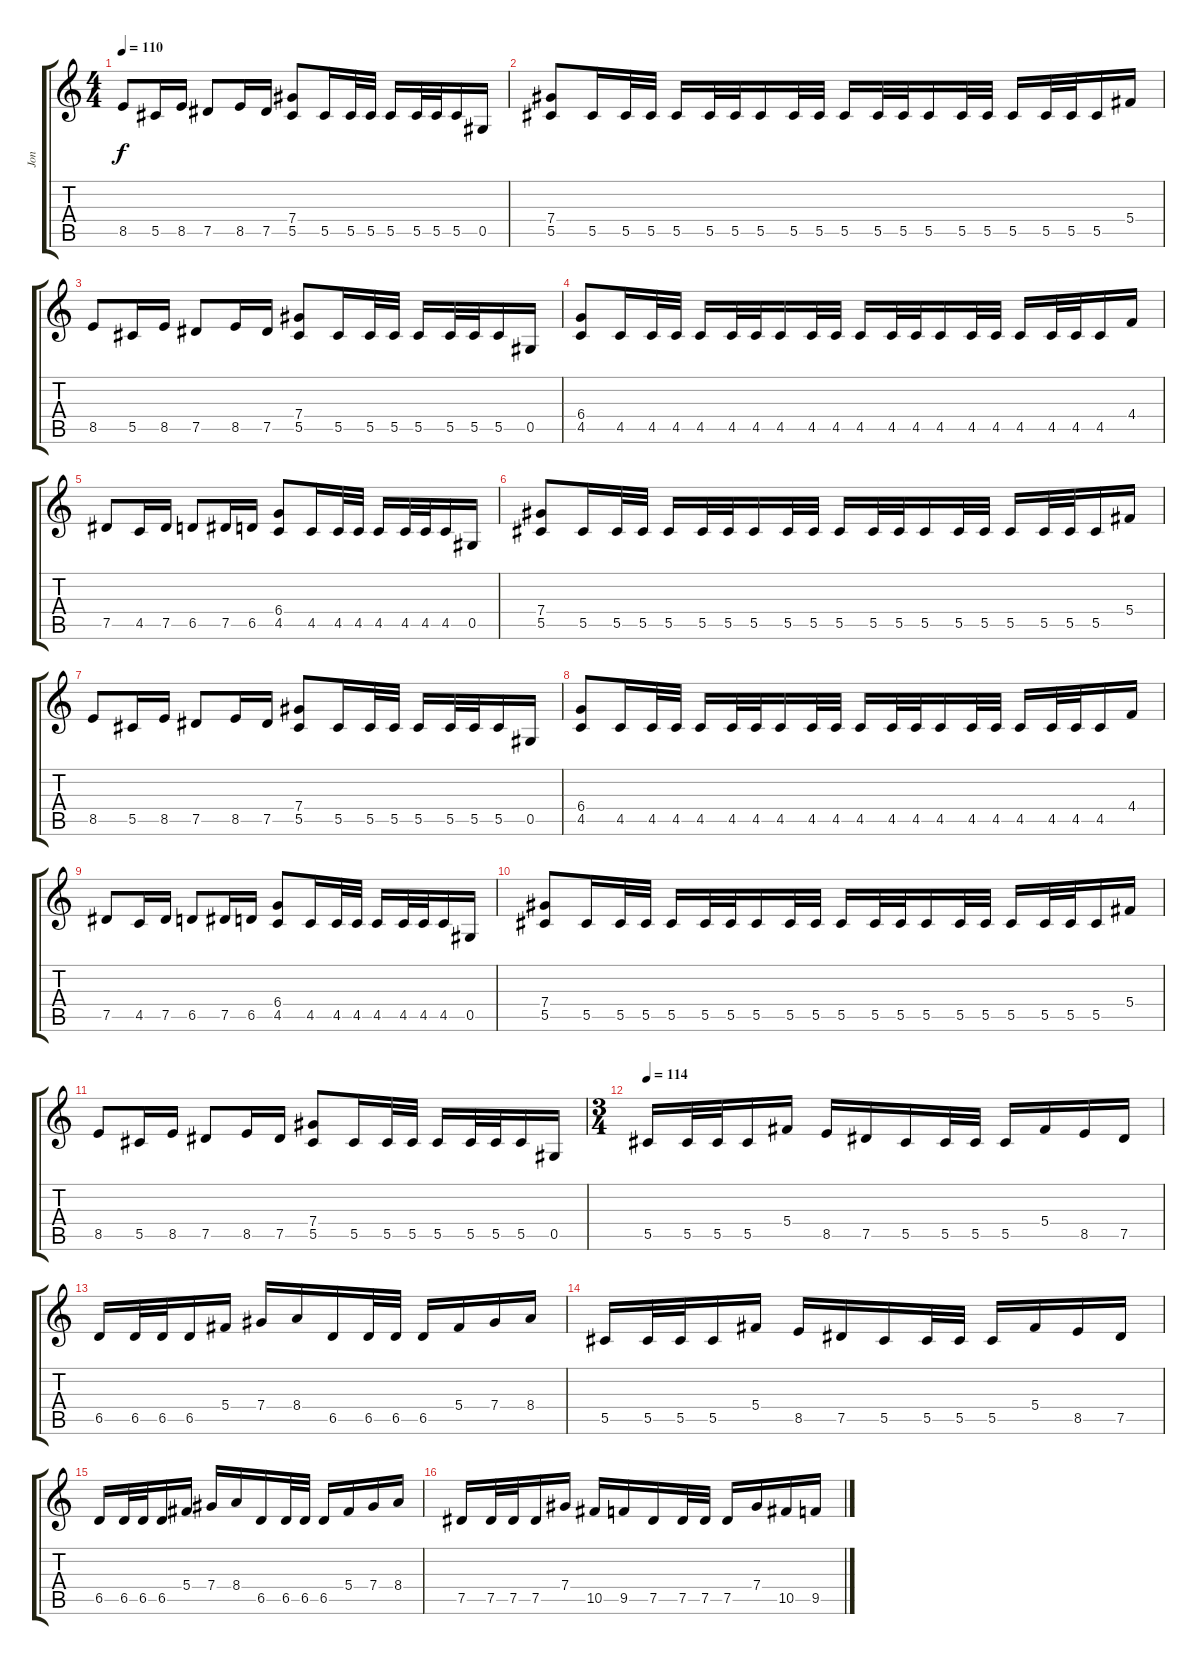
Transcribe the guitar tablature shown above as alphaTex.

\track ("Jon" "Jon") {instrument distortionguitar}
\staff {score tabs}
\tuning (Eb4 Bb3 Gb3 Db3 Ab2 Eb2) {hide}
\ts (4 4)
\tempo 110
\clef g2
\ks c
8.5.8{dy f} 5.5.16 8.5.16 7.5.8 8.5.16 7.5.16 (7.4 5.5).8 5.5.16 5.5.32 5.5.32 5.5.16 5.5.32 5.5.32 5.5.16 0.5.16 |
(7.4 5.5).8 5.5.16 5.5.32 5.5.32 5.5.16 5.5.32 5.5.32 5.5.16 5.5.32 5.5.32 5.5.16 5.5.32 5.5.32 5.5.16 5.5.32 5.5.32 5.5.16 5.5.32 5.5.32 5.5.16 5.4.16 |
8.5.8 5.5.16 8.5.16 7.5.8 8.5.16 7.5.16 (7.4 5.5).8 5.5.16 5.5.32 5.5.32 5.5.16 5.5.32 5.5.32 5.5.16 0.5.16 |
(6.4 4.5).8 4.5.16 4.5.32 4.5.32 4.5.16 4.5.32 4.5.32 4.5.16 4.5.32 4.5.32 4.5.16 4.5.32 4.5.32 4.5.16 4.5.32 4.5.32 4.5.16 4.5.32 4.5.32 4.5.16 4.4.16 |
7.5.8 4.5.16 7.5.16 6.5.8 7.5.16 6.5.16 (6.4 4.5).8 4.5.16 4.5.32 4.5.32 4.5.16 4.5.32 4.5.32 4.5.16 0.5.16 |
(7.4 5.5).8 5.5.16 5.5.32 5.5.32 5.5.16 5.5.32 5.5.32 5.5.16 5.5.32 5.5.32 5.5.16 5.5.32 5.5.32 5.5.16 5.5.32 5.5.32 5.5.16 5.5.32 5.5.32 5.5.16 5.4.16 |
8.5.8 5.5.16 8.5.16 7.5.8 8.5.16 7.5.16 (7.4 5.5).8 5.5.16 5.5.32 5.5.32 5.5.16 5.5.32 5.5.32 5.5.16 0.5.16 |
(6.4 4.5).8 4.5.16 4.5.32 4.5.32 4.5.16 4.5.32 4.5.32 4.5.16 4.5.32 4.5.32 4.5.16 4.5.32 4.5.32 4.5.16 4.5.32 4.5.32 4.5.16 4.5.32 4.5.32 4.5.16 4.4.16 |
7.5.8 4.5.16 7.5.16 6.5.8 7.5.16 6.5.16 (6.4 4.5).8 4.5.16 4.5.32 4.5.32 4.5.16 4.5.32 4.5.32 4.5.16 0.5.16 |
(7.4 5.5).8 5.5.16 5.5.32 5.5.32 5.5.16 5.5.32 5.5.32 5.5.16 5.5.32 5.5.32 5.5.16 5.5.32 5.5.32 5.5.16 5.5.32 5.5.32 5.5.16 5.5.32 5.5.32 5.5.16 5.4.16 |
8.5.8 5.5.16 8.5.16 7.5.8 8.5.16 7.5.16 (7.4 5.5).8 5.5.16 5.5.32 5.5.32 5.5.16 5.5.32 5.5.32 5.5.16 0.5.16 |
\ts (3 4)
\tempo 114
5.5.16 5.5.32 5.5.32 5.5.16 5.4.16 8.5.16 7.5.16 5.5.16 5.5.32 5.5.32 5.5.16 5.4.16 8.5.16 7.5.16 |
6.5.16 6.5.32 6.5.32 6.5.16 5.4.16 7.4.16 8.4.16 6.5.16 6.5.32 6.5.32 6.5.16 5.4.16 7.4.16 8.4.16 |
5.5.16 5.5.32 5.5.32 5.5.16 5.4.16 8.5.16 7.5.16 5.5.16 5.5.32 5.5.32 5.5.16 5.4.16 8.5.16 7.5.16 |
6.5.16 6.5.32 6.5.32 6.5.16 5.4.16 7.4.16 8.4.16 6.5.16 6.5.32 6.5.32 6.5.16 5.4.16 7.4.16 8.4.16 |
7.5.16 7.5.32 7.5.32 7.5.16 7.4.16 10.5.16 9.5.16 7.5.16 7.5.32 7.5.32 7.5.16 7.4.16 10.5.16 9.5.16
